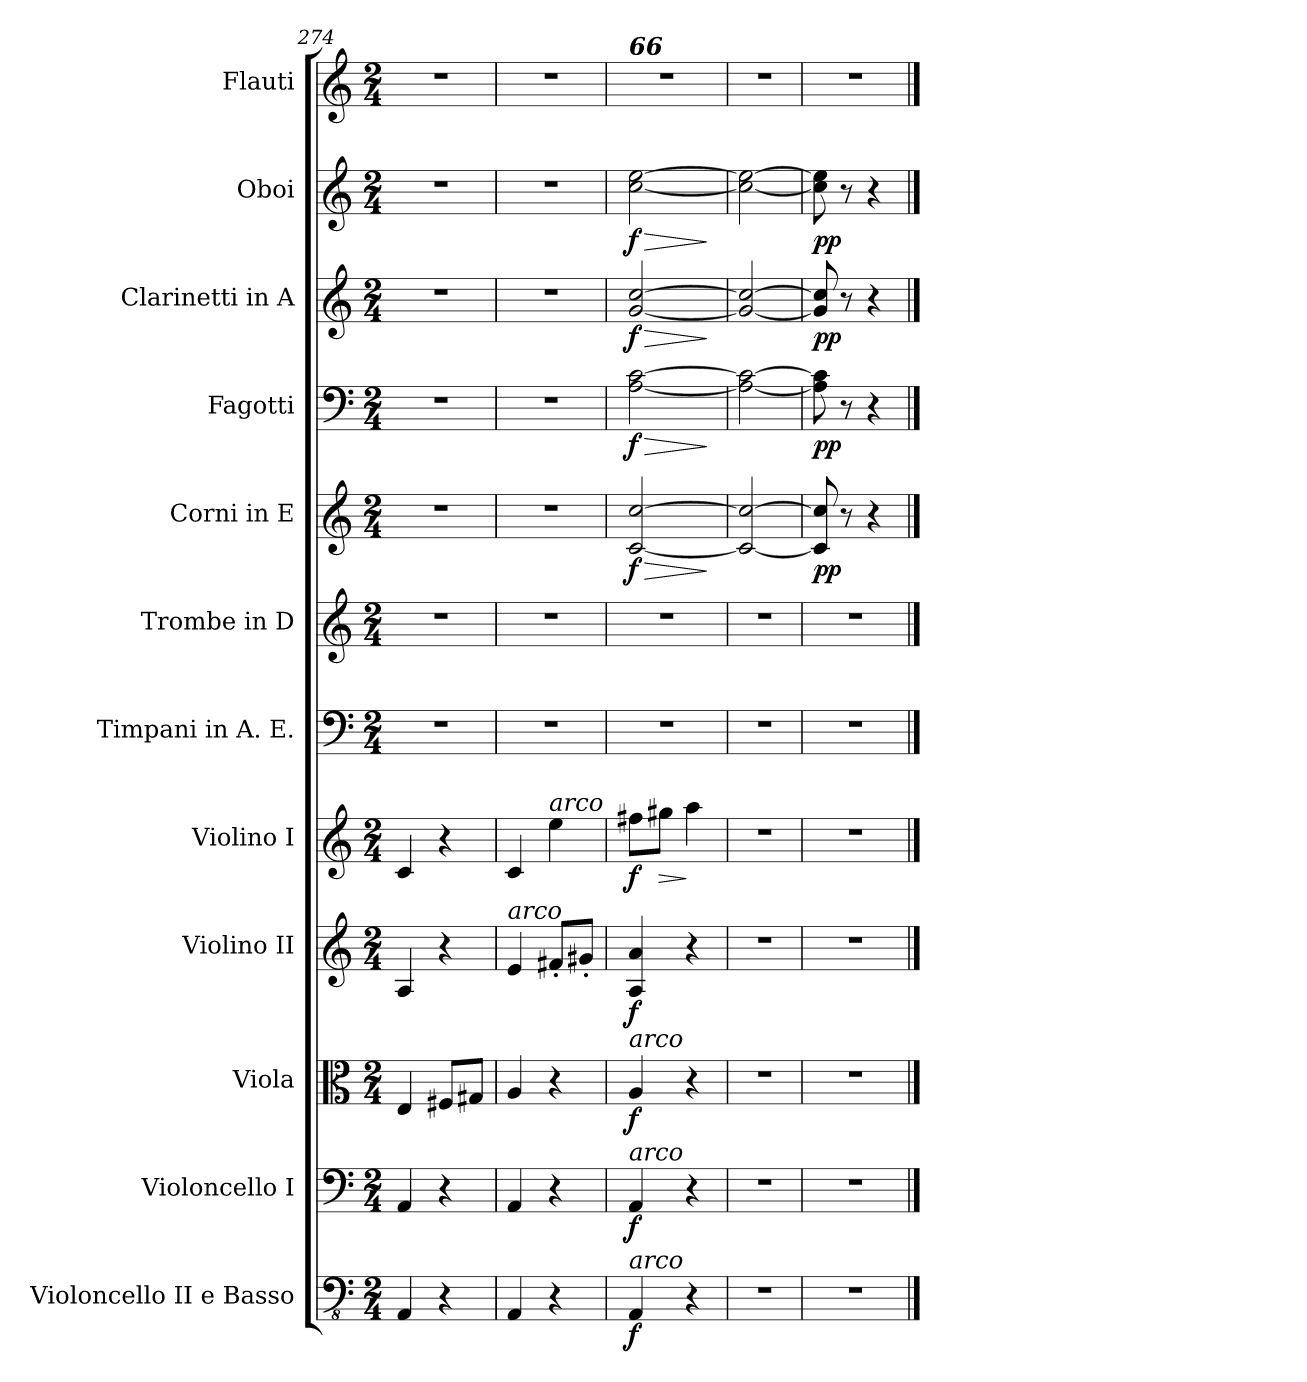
**kern	**dynam	**kern	**dynam	**kern	**dynam	**kern	**dynam	**kern	**dynam	**kern	**kern	**kern	**dynam	**kern	**dynam	**kern	**dynam	**kern	**dynam	**kern
*part12	*part12	*part11	*part11	*part10	*part10	*part9	*part9	*part8	*part8	*part7	*part6	*part5	*part5	*part4	*part4	*part3	*part3	*part2	*part2	*part1
*staff12	*staff12	*staff11	*staff11	*staff10	*staff10	*staff9	*staff9	*staff8	*staff8	*staff7	*staff6	*staff5	*staff5	*staff4	*staff4	*staff3	*staff3	*staff2	*staff2	*staff1
*I"Violoncello II e Basso	*	*I"Violoncello I	*	*I"Viola	*	*I"Violino II	*	*I"Violino I	*	*I"Timpani in A. E.	*I"Trombe in D	*I"Corni in E	*	*I"Fagotti	*	*I"Clarinetti in A	*	*I"Oboi	*	*I"Flauti
*	*	*	*	*	*	*	*	*	*	*I'Tp.	*I'Tr.	*I'Corn.	*	*I'Fag.	*	*I'Cl.	*	*I'Ob.	*	*I'Fl.
*clefFv4	*	*clefF4	*	*clefC3	*	*clefG2	*	*clefG2	*	*clefF4	*clefG2	*clefG2	*	*clefF4	*	*clefG2	*	*clefG2	*	*clefG2
*	*	*	*	*	*	*	*	*	*	*	*ITrd-1c-2	*ITrd5c8	*	*	*	*ITrd2c3	*	*	*	*
*k[]	*	*k[]	*	*k[]	*	*k[]	*	*k[]	*	*k[]	*k[f#c#]	*k[f#c#g#d#]	*	*k[]	*	*k[f#c#g#]	*	*k[]	*	*k[]
*M2/4	*	*M2/4	*	*M2/4	*	*M2/4	*	*M2/4	*	*M2/4	*M2/4	*M2/4	*	*M2/4	*	*M2/4	*	*M2/4	*	*M2/4
=274	=274	=274	=274	=274	=274	=274	=274	=274	=274	=274	=274	=274	=274	=274	=274	=274	=274	=274	=274	=274
4AAAi/	.	4AAi/	.	4Ej/	.	4Ai/	.	4cZ/	.	2r	2r	2r	.	2r	.	2r	.	2r	.	2r
4r	.	4r	.	8F#X/L	.	4r	.	4r	.	.	.	.	.	.	.	.	.	.	.	.
.	.	.	.	8G#X/J	.	.	.	.	.	.	.	.	.	.	.	.	.	.	.	.
!!LO:PB:g=z
=275	=275	=275	=275	=275	=275	=275	=275	=275	=275	=275	=275	=275	=275	=275	=275	=275	=275	=275	=275	=275
!	!	!	!	!	!	!LO:TX:a:i:t=arco	!	!	!	!	!	!	!	!	!	!	!	!	!	!
4AAAi/	.	4AAi/	.	4Ai/	.	4ej/	.	4cZ/	.	2r	2r	2r	.	2r	.	2r	.	2r	.	2r
!	!	!	!	!	!	!	!	!LO:TX:a:i:t=arco	!	!	!	!	!	!	!	!	!	!	!	!
4r	.	4r	.	4r	.	8f#X'/L	.	4ee\	.	.	.	.	.	.	.	.	.	.	.	.
.	.	.	.	.	.	8g#X'/J	.	.	.	.	.	.	.	.	.	.	.	.	.	.
=276	=276	=276	=276	=276	=276	=276	=276	=276	=276	=276	=276	=276	=276	=276	=276	=276	=276	=276	=276	=276
!	!	!	!	!	!	!	!	!	!	!	!	!	!	!	!	!	!	!	!	!LO:TX:a:Bi:t=66
!	!	!	!	!LO:TX:a:i:t=arco	!	!	!	!	!	!	!	!	!	!	!	!	!	!	!	!
!	!	!LO:TX:a:i:t=arco	!	!	!	!	!	!	!	!	!	!	!	!	!	!	!	!	!	!
!LO:TX:a:i:t=arco	!	!	!	!	!	!	!	!	!	!	!	!	!	!	!	!	!	!	!	!
!	!LO:DY:b	!	!LO:DY:b	!	!LO:DY:b	!	!LO:DY:b	!	!LO:DY:b	!	!	!	!LO:HP:b	!	!LO:HP:b	!	!LO:HP:b	!	!LO:HP:b	!
!	!	!	!	!	!	!	!	!	!	!	!	!	!LO:DY:n=1:b	!	!LO:DY:n=1:b	!	!LO:DY:n=1:b	!	!LO:DY:n=1:b	!
4AAAZ/	f	4AAZ/	f	4AZ/	f	4AZ/ 4aZ/	f	8ff#Xi\L	f	2r	2r	[2EV/ [2eV/	> f	[2AZ\ [2cj\	> f	[2eV/ [2aZ/	> f	[2ccj\ [2eeV\	> f	2r
!	!	!	!	!	!	!	!	!	!LO:HP:b	!	!	!	!	!	!	!	!	!	!	!
.	.	.	.	.	.	.	.	8gg#X\J	>	.	.	.	.	.	.	.	.	.	.	.
4r	.	4r	.	4r	.	4r	.	4aa\	]	.	.	.	.	.	.	.	.	.	.	.
.	.	.	.	.	.	.	.	.	.	.	.	.	]	.	]	.	]	.	]	.
=277	=277	=277	=277	=277	=277	=277	=277	=277	=277	=277	=277	=277	=277	=277	=277	=277	=277	=277	=277	=277
2r	.	2r	.	2r	.	2r	.	2r	.	2r	2r	2Ej/_ 2ej/_	.	2Ai\_ 2cZ\_	.	2ej/_ 2ai/_	.	2ccZ\_ 2eej\_	.	2r
=278	=278	=278	=278	=278	=278	=278	=278	=278	=278	=278	=278	=278	=278	=278	=278	=278	=278	=278	=278	=278
!	!	!	!	!	!	!	!	!	!	!	!	!	!LO:DY:b	!	!LO:DY:b	!	!LO:DY:b	!	!LO:DY:b	!
2r	.	2r	.	2r	.	2r	.	2r	.	2r	2r	8Ej/] 8ej/]	pp	8Ai\] 8cZ\]	pp	8ej/] 8ai/]	pp	8ccZ\] 8eej\]	pp	2r
.	.	.	.	.	.	.	.	.	.	.	.	8r	.	8r	.	8r	.	8r	.	.
.	.	.	.	.	.	.	.	.	.	.	.	4r	.	4r	.	4r	.	4r	.	.
==	==	==	==	==	==	==	==	==	==	==	==	==	==	==	==	==	==	==	==	==
*-	*-	*-	*-	*-	*-	*-	*-	*-	*-	*-	*-	*-	*-	*-	*-	*-	*-	*-	*-	*-
